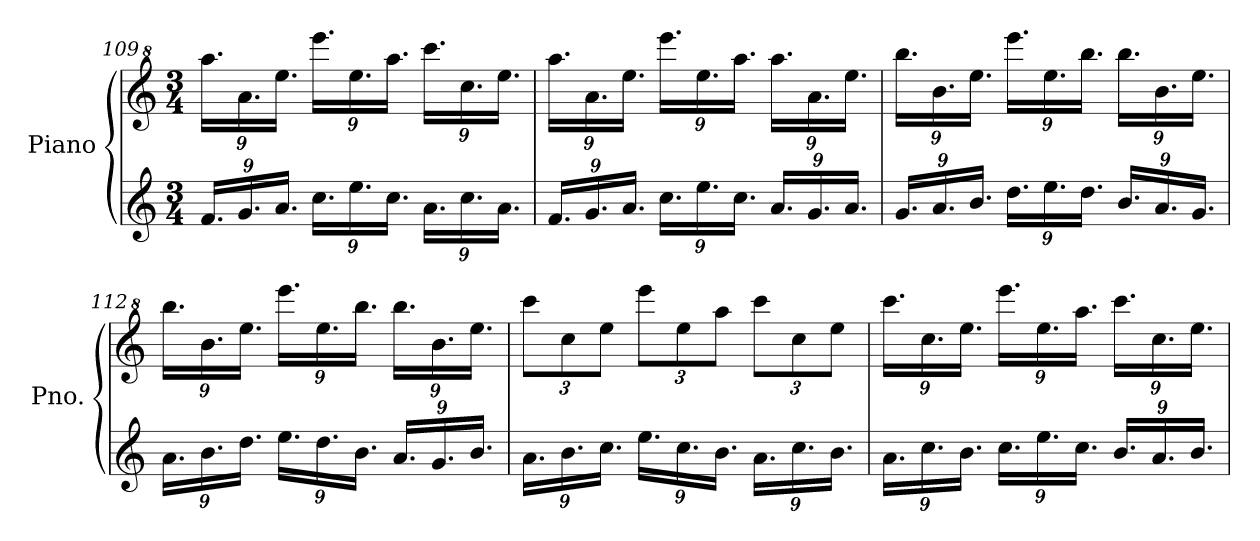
**kern	**kern
*part1	*part1
*staff2	*staff1
*I"Piano	*
*I'Pno.	*
*clefG2	*clefG^2
*k[]	*k[]
*M3/4	*M3/4
*Xbrackettup	*Xbrackettup
=109	=109
18.f/LL	18.aaa\LL
18.g/	18.aa\
18.a/JJ	18.eee\JJ
18.cc\LL	18.eeee\LL
18.ee\	18.eee\
18.cc\JJ	18.aaa\JJ
18.a\LL	18.cccc\LL
18.cc\	18.ccc\
18.a\JJ	18.eee\JJ
!!LO:PB:g=z
=110	=110
18.f/LL	18.aaa\LL
18.g/	18.aa\
18.a/JJ	18.eee\JJ
18.cc\LL	18.eeee\LL
18.ee\	18.eee\
18.cc\JJ	18.aaa\JJ
18.a/LL	18.aaa\LL
18.g/	18.aa\
18.a/JJ	18.eee\JJ
=111	=111
18.g/LL	18.bbb\LL
18.a/	18.bb\
18.b/JJ	18.eee\JJ
18.dd\LL	18.eeee\LL
18.ee\	18.eee\
18.dd\JJ	18.bbb\JJ
18.b/LL	18.bbb\LL
18.a/	18.bb\
18.g/JJ	18.eee\JJ
=112	=112
18.a\LL	18.bbb\LL
18.b\	18.bb\
18.dd\JJ	18.eee\JJ
18.ee\LL	18.eeee\LL
18.dd\	18.eee\
18.b\JJ	18.bbb\JJ
18.a/LL	18.bbb\LL
18.g/	18.bb\
18.b/JJ	18.eee\JJ
!!LO:LB:g=z
=113	=113
18.a\LL	12cccc\L
18.b\	12ccc\
18.cc\JJ	12eee\J
18.ee\LL	12eeee\L
18.cc\	12eee\
18.b\JJ	12aaa\J
18.a\LL	12cccc\L
18.cc\	12ccc\
18.b\JJ	12eee\J
=114	=114
18.a\LL	18.cccc\LL
18.cc\	18.ccc\
18.b\JJ	18.eee\JJ
18.cc\LL	18.eeee\LL
18.ee\	18.eee\
18.cc\JJ	18.aaa\JJ
18.b/LL	18.cccc\LL
18.a/	18.ccc\
18.b/JJ	18.eee\JJ
=	=
*-	*-
